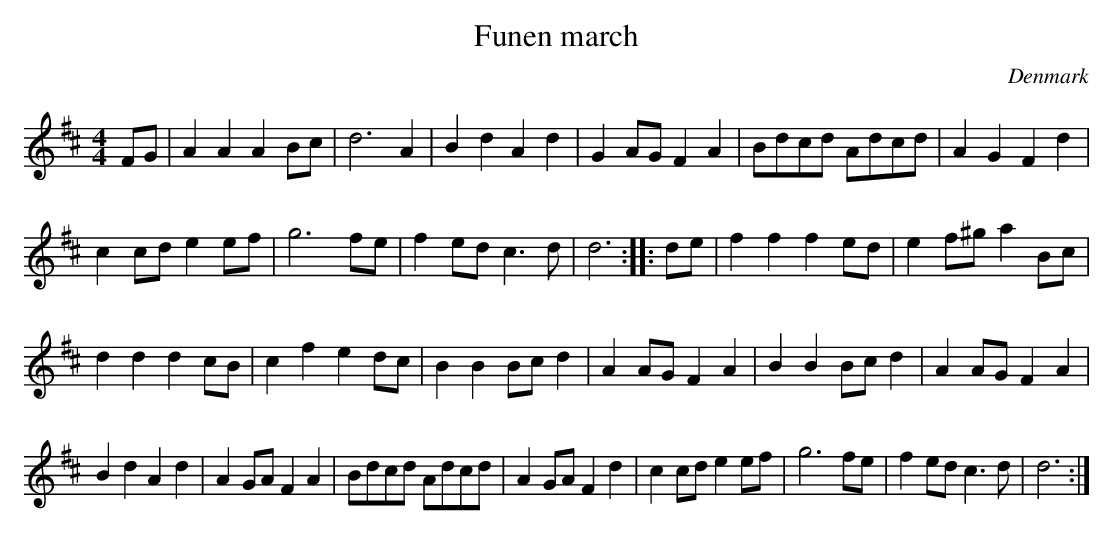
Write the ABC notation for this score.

X:1
T:Funen march
O:Denmark
M:4/4
K:D
FG|\
A2A2 A2Bc|d6 A2|B2d2 A2d2|G2AG F2A2|\
Bdcd Adcd|A2G2 F2d2|
c2cd e2ef|g6 fe|\
f2ed c3d|d6::\
de|\
f2f2 f2ed|e2f^g a2Bc|
d2d2 d2cB|c2f2 e2dc|\
B2B2 Bcd2|A2AG F2A2|B2B2 Bcd2|A2AG F2A2|
B2d2 A2d2|A2GA F2A2|Bdcd Adcd|A2GA F2d2|\
c2cd e2ef|g6 fe|f2ed c3d|d6:|
